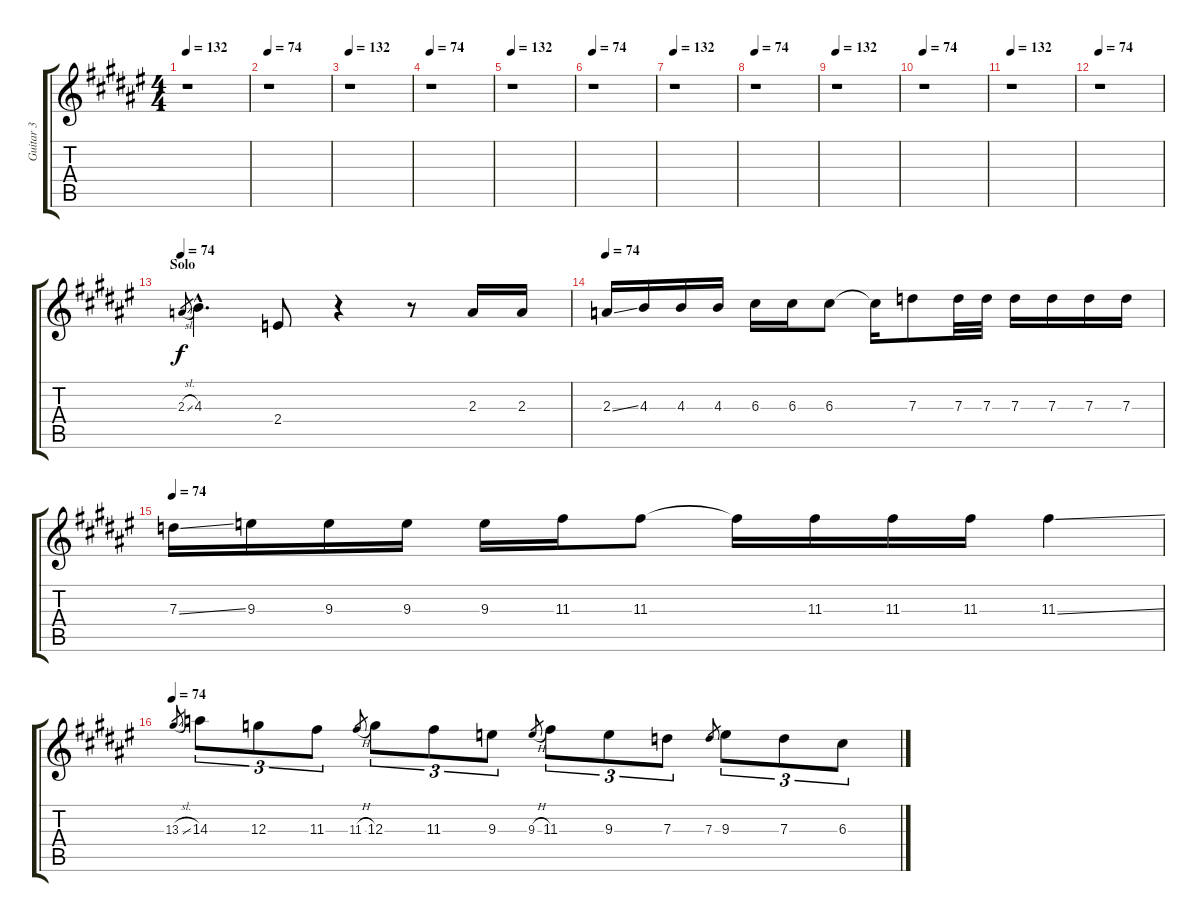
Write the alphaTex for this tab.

\track ("Guitar 3" "Guitar 3") {instrument acousticguitarsteel}
\staff {score tabs}
\tuning (E4 B3 G3 D3 A2 E2) {hide}
\ts (4 4)
\tempo 74
\tempo 132
\clef g2
\ks f#
r.1{dy f} |
\tempo 74
r.1 |
\tempo 74
\tempo 132
r.1 |
\tempo 74
r.1 |
\tempo 74
\tempo 132
r.1 |
\tempo 74
r.1 |
\tempo 74
\tempo 132
r.1 |
\tempo 74
r.1 |
\tempo 74
\tempo 132
r.1 |
\tempo 74
r.1 |
\tempo 74
\tempo 132
r.1 |
\tempo 74
r.1 |
\section ("" "Solo")
\tempo 74
2.3{sl}.8{gr} 4.3{hac}.4{d} 2.4.8 r.4 r.8 2.3.16 2.3.16 |
\tempo 74
2.3{ss}.16 4.3.16 4.3.16 4.3.16 6.3.16 6.3.16 6.3.8 6.3{t}.16 7.3.8 7.3.32 7.3.32 7.3.16 7.3.16 7.3.16 7.3.16 |
\tempo 74
7.3{ss}.16 9.3.16 9.3.16 9.3.16 9.3.16 11.3.16 11.3.8 11.3{t}.16 11.3.16 11.3.16 11.3.16 11.3{ss}.4 |
\tempo 74
13.3{sl}.8{gr} 14.3.8{tu (3 2)} 12.3.8{tu (3 2)} 11.3.8{tu (3 2)} 11.3{h}.8{gr} 12.3.8{tu (3 2)} 11.3.8{tu (3 2)} 9.3.8{tu (3 2)} 9.3{h}.8{gr} 11.3.8{tu (3 2)} 9.3.8{tu (3 2)} 7.3.8{tu (3 2)} 7.3.8{gr} 9.3.8{tu (3 2)} 7.3.8{tu (3 2)} 6.3.8{tu (3 2)}
